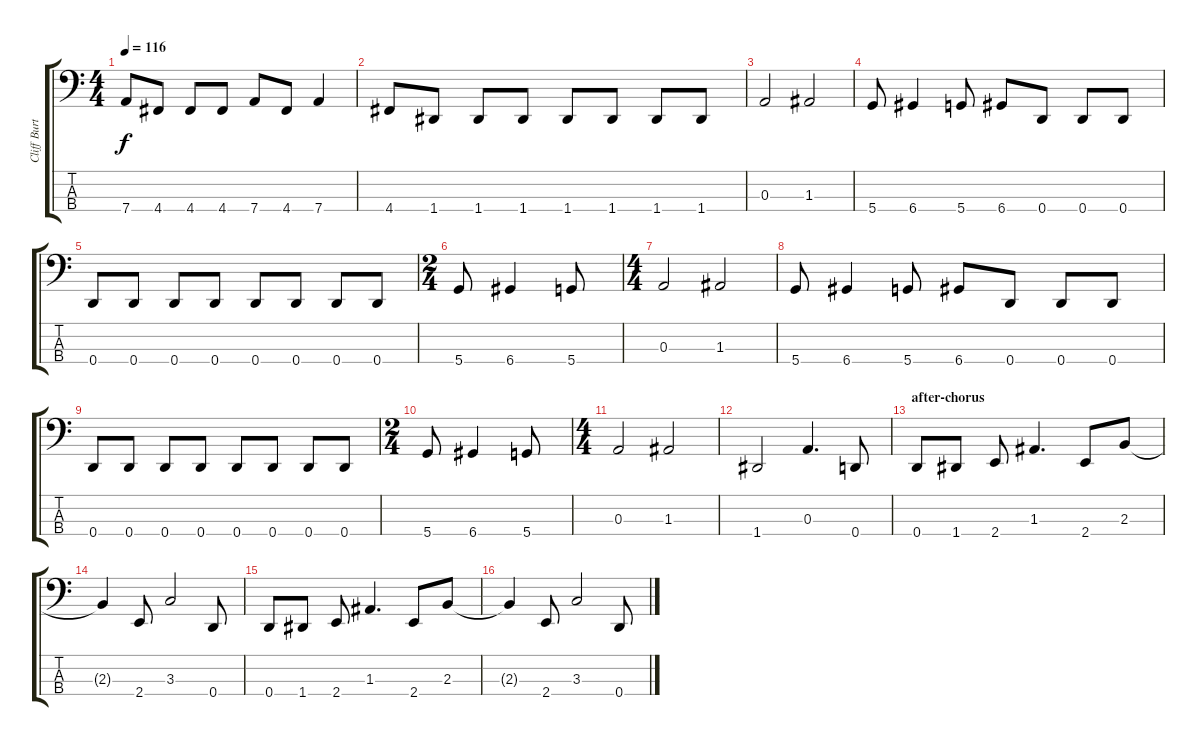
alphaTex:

\track ("Cliff Burton (Bass)" "Cliff Burt") {instrument electricbassfinger}
\staff {score tabs}
\tuning (G2 D2 A1 D1) {hide}
\ts (4 4)
\tempo 116
\clef f4
\ks c
7.4.8{dy f} 4.4.8 4.4.8 4.4.8 7.4.8 4.4.8 7.4.4 |
4.4.8 1.4.8 1.4.8 1.4.8 1.4.8 1.4.8 1.4.8 1.4.8 |
0.3.2 1.3.2 |
5.4.8 6.4.4 5.4.8 6.4.8 0.4.8 0.4.8 0.4.8 |
0.4.8 0.4.8 0.4.8 0.4.8 0.4.8 0.4.8 0.4.8 0.4.8 |
\ts (2 4)
5.4.8 6.4.4 5.4.8 |
\ts (4 4)
0.3.2 1.3.2 |
5.4.8 6.4.4 5.4.8 6.4.8 0.4.8 0.4.8 0.4.8 |
0.4.8 0.4.8 0.4.8 0.4.8 0.4.8 0.4.8 0.4.8 0.4.8 |
\ts (2 4)
5.4.8 6.4.4 5.4.8 |
\ts (4 4)
0.3.2 1.3.2 |
1.4.2 0.3.4{d} 0.4.8 |
\section ("" "after-chorus")
0.4.8 1.4.8 2.4.8 1.3.4{d} 2.4.8 2.3.8 |
2.3{t}.4 2.4.8 3.3.2 0.4.8 |
0.4.8 1.4.8 2.4.8 1.3.4{d} 2.4.8 2.3.8 |
2.3{t}.4 2.4.8 3.3.2 0.4.8
